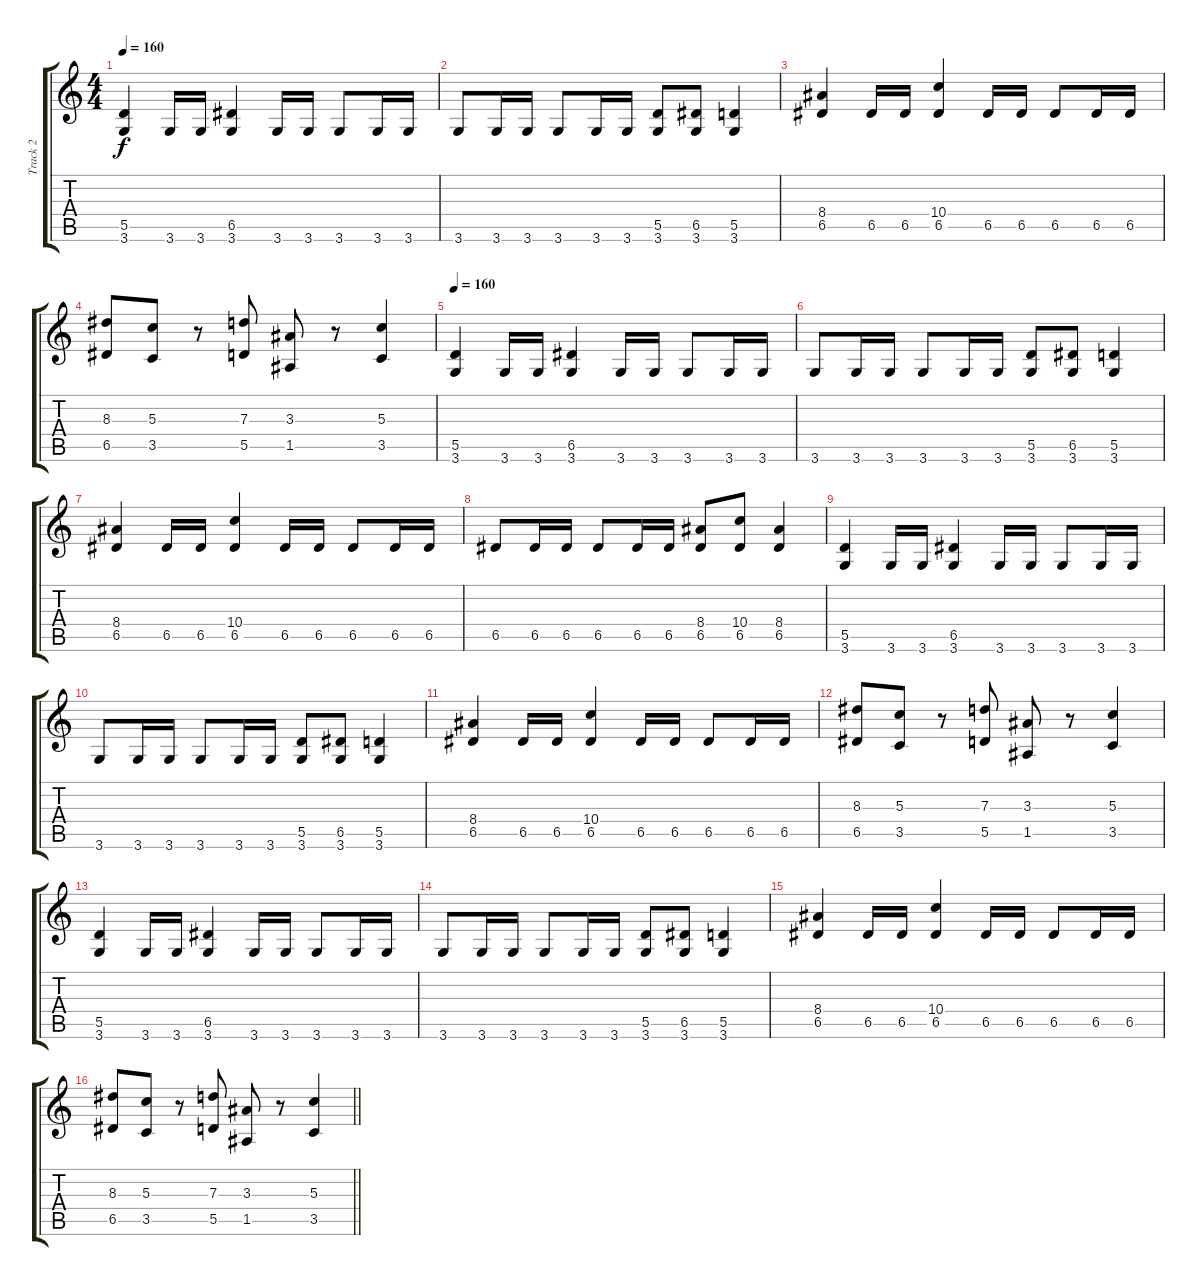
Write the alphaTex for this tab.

\track ("Track 2" "Track 2") {instrument distortionguitar}
\staff {score tabs}
\tuning (E4 B3 G3 D3 A2 E2) {hide}
\ts (4 4)
\tempo 160
\clef g2
\ks c
(5.5 3.6).4{dy f} 3.6.16 3.6.16 (6.5 3.6).4 3.6.16 3.6.16 3.6.8 3.6.16 3.6.16 |
3.6.8 3.6.16 3.6.16 3.6.8 3.6.16 3.6.16 (5.5 3.6).8 (6.5 3.6).8 (5.5 3.6).4 |
(8.4 6.5).4 6.5.16 6.5.16 (10.4 6.5).4 6.5.16 6.5.16 6.5.8 6.5.16 6.5.16 |
(8.3 6.5).8 (5.3 3.5).8 r.8 (7.3 5.5).8 (3.3 1.5).8 r.8 (5.3 3.5).4 |
\tempo 160
(5.5 3.6).4 3.6.16 3.6.16 (6.5 3.6).4 3.6.16 3.6.16 3.6.8 3.6.16 3.6.16 |
3.6.8 3.6.16 3.6.16 3.6.8 3.6.16 3.6.16 (5.5 3.6).8 (6.5 3.6).8 (5.5 3.6).4 |
(8.4 6.5).4 6.5.16 6.5.16 (10.4 6.5).4 6.5.16 6.5.16 6.5.8 6.5.16 6.5.16 |
6.5.8 6.5.16 6.5.16 6.5.8 6.5.16 6.5.16 (8.4 6.5).8 (10.4 6.5).8 (8.4 6.5).4 |
(5.5 3.6).4 3.6.16 3.6.16 (6.5 3.6).4 3.6.16 3.6.16 3.6.8 3.6.16 3.6.16 |
3.6.8 3.6.16 3.6.16 3.6.8 3.6.16 3.6.16 (5.5 3.6).8 (6.5 3.6).8 (5.5 3.6).4 |
(8.4 6.5).4 6.5.16 6.5.16 (10.4 6.5).4 6.5.16 6.5.16 6.5.8 6.5.16 6.5.16 |
(8.3 6.5).8 (5.3 3.5).8 r.8 (7.3 5.5).8 (3.3 1.5).8 r.8 (5.3 3.5).4 |
(5.5 3.6).4 3.6.16 3.6.16 (6.5 3.6).4 3.6.16 3.6.16 3.6.8 3.6.16 3.6.16 |
3.6.8 3.6.16 3.6.16 3.6.8 3.6.16 3.6.16 (5.5 3.6).8 (6.5 3.6).8 (5.5 3.6).4 |
(8.4 6.5).4 6.5.16 6.5.16 (10.4 6.5).4 6.5.16 6.5.16 6.5.8 6.5.16 6.5.16 |
\barLineRight lightlight
(8.3 6.5).8 (5.3 3.5).8 r.8 (7.3 5.5).8 (3.3 1.5).8 r.8 (5.3 3.5).4
